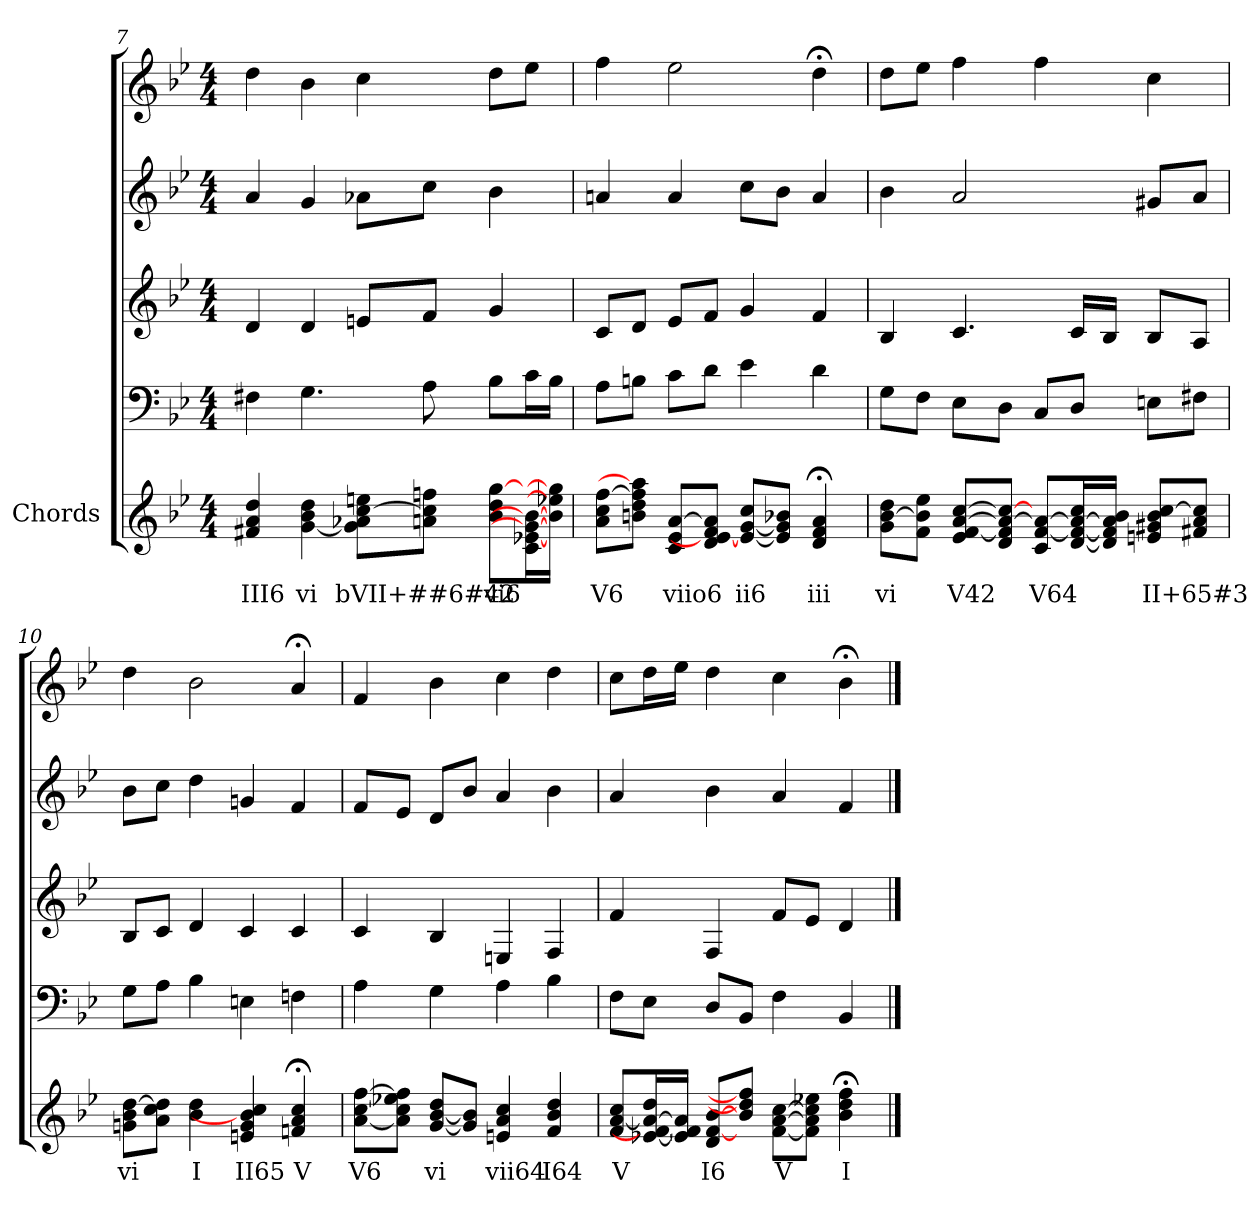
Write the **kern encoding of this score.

**kern	**text	**kern	**kern	**kern	**kern
*part5	*part5	*part4	*part3	*part2	*part1
*staff5	*staff5	*staff4	*staff3	*staff2	*staff1
*I"Chords	*	*	*	*	*
*clefG2	*	*clefF4	*clefG2	*clefG2	*clefG2
*k[b-e-]	*	*k[b-e-]	*k[b-e-]	*k[b-e-]	*k[b-e-]
*M4/4	*	*M4/4	*M4/4	*M4/4	*M4/4
=7	=7	=7	=7	=7	=7
4f#X 4a 4dd	III6	4F#X\	4d/	4a/	4dd\
[4g 4b- 4dd	vi	4.G\	4d/	4g/	4b-\
8g\] 8a-X [8cc 8eenL	bVII+##6#42	.	8en/L	8a-X\L	4cc\
8an\ 8cc] 8ffnJ	.	8A\	8f/J	8cc\J	.
8b-\ 8dd [8ggL	vi6	8B-\L	4g/	4b-\	8dd\L
16c\ [16e-X 16g_ 16b-_L	.	16c\L	.	.	8ee-\J
16b-\ 16ee-X] 16gg]JJ	.	16B-\JJ	.	.	.
=8	=8	=8	=8	=8	=8
8a\ 8cc [8ffL	V6	8A\L	8c/L	4an/	4ff\
8bn\ 8dd 8ff] 8aa]J	.	8Bn\J	8d/J	.	.
8c/ 8e- [8aL	viio6	8c\L	8e-/L	4a/	2ee-\
8d/ 8e-_ 8f 8a]J	.	8d\J	8f/J	.	.
[8e-/ [8g 8ccL	ii6	4e-\	4g/	8cc\L	.
8e-/] 8g] 8b-XJ	.	.	.	8b-\J	.
4d; 4f; 4a;	iii	4d\	4f/	4a/	4dd;\
=9	=9	=9	=9	=9	=9
8g\ [8b- 8ddL	vi	8G\L	4B-/	4b-\	8dd\L
8f\ 8b-] 8ee-J	.	8F\J	.	.	8ee-\J
8e-/ [8f [8a [8ccL	V42	8E-\L	4.c/	2a/	4ff\
8d/ 8f] 8a_ 8cc_J	.	8D\J	.	.	.
8c/ [8f 8a_L	V64	8C/L	.	.	4ff\
[16d/ 16f_ 16a_ 16ccL	.	8D/J	16c/LL	.	.
16d/] 16f] 16a] 16b-JJ	.	.	16B-/JJ	.	.
8en/ 8g#X 8b- [8ccL	II+65#3	8En\L	8B-/L	8g#X/L	4cc\
8f#X/ 8a 8cc]J	.	8F#X\J	8A/J	8a/J	.
!!LO:LB:g=z
=10	=10	=10	=10	=10	=10
8gn\ 8b- [8ddL	vi	8G\L	8B-/L	8b-\L	4dd\
8a\ 8cc 8dd]J	.	8A\J	8c/J	8cc\J	.
4b- 4dd	I	4B-\	4d/	4dd\	2b-\
4en 4g 4b-] 4cc	II65	4En\	4c/	4gn/	.
4fn; 4a; 4cc;	V	4Fn\	4c/	4f/	4a;/
=11	=11	=11	=11	=11	=11
[8a\ [8cc [8ffL	V6	4A\	4c/	8f/L	4f/
8a\] 8cc] 8ee-X 8ff]J	.	.	.	8e-/J	.
[8g/ [8b- 8ddL	vi	4G\	4B-/	8d/L	4b-\
8g/] 8b-]J	.	.	.	8b-/J	.
4en 4a 4cc	vii64	4A\	4En/	4a/	4cc\
4f 4b- 4dd	I64	4B-\	4F/	4b-\	4dd\
=12	=12	=12	=12	=12	=12
8f/ [8a 8ccL	V	8F\L	4f/	4a/	8cc\L
[16e-X/ 16f_ 16a_ 16ddL	.	8E-\J	.	.	16dd\L
16e-/] 16f] 16a]JJ	.	.	.	.	16ee-\JJ
8d/ [8f [8b-L	I6	8D/L	4F/	4b-\	4dd\
8b-/ 8dd] 8ff]J	.	8BB-/J	.	.	.
[8f\ [8a [8ccL	V	4F\	8f/L	4a/	4cc\
8f\] 8a] 8cc] 8ee-XJ	.	.	8e-/J	.	.
4b-; 4dd; 4ff;	I	4BB-/	4d/	4f/	4b-;\
==	==	==	==	==	==
*-	*-	*-	*-	*-	*-
